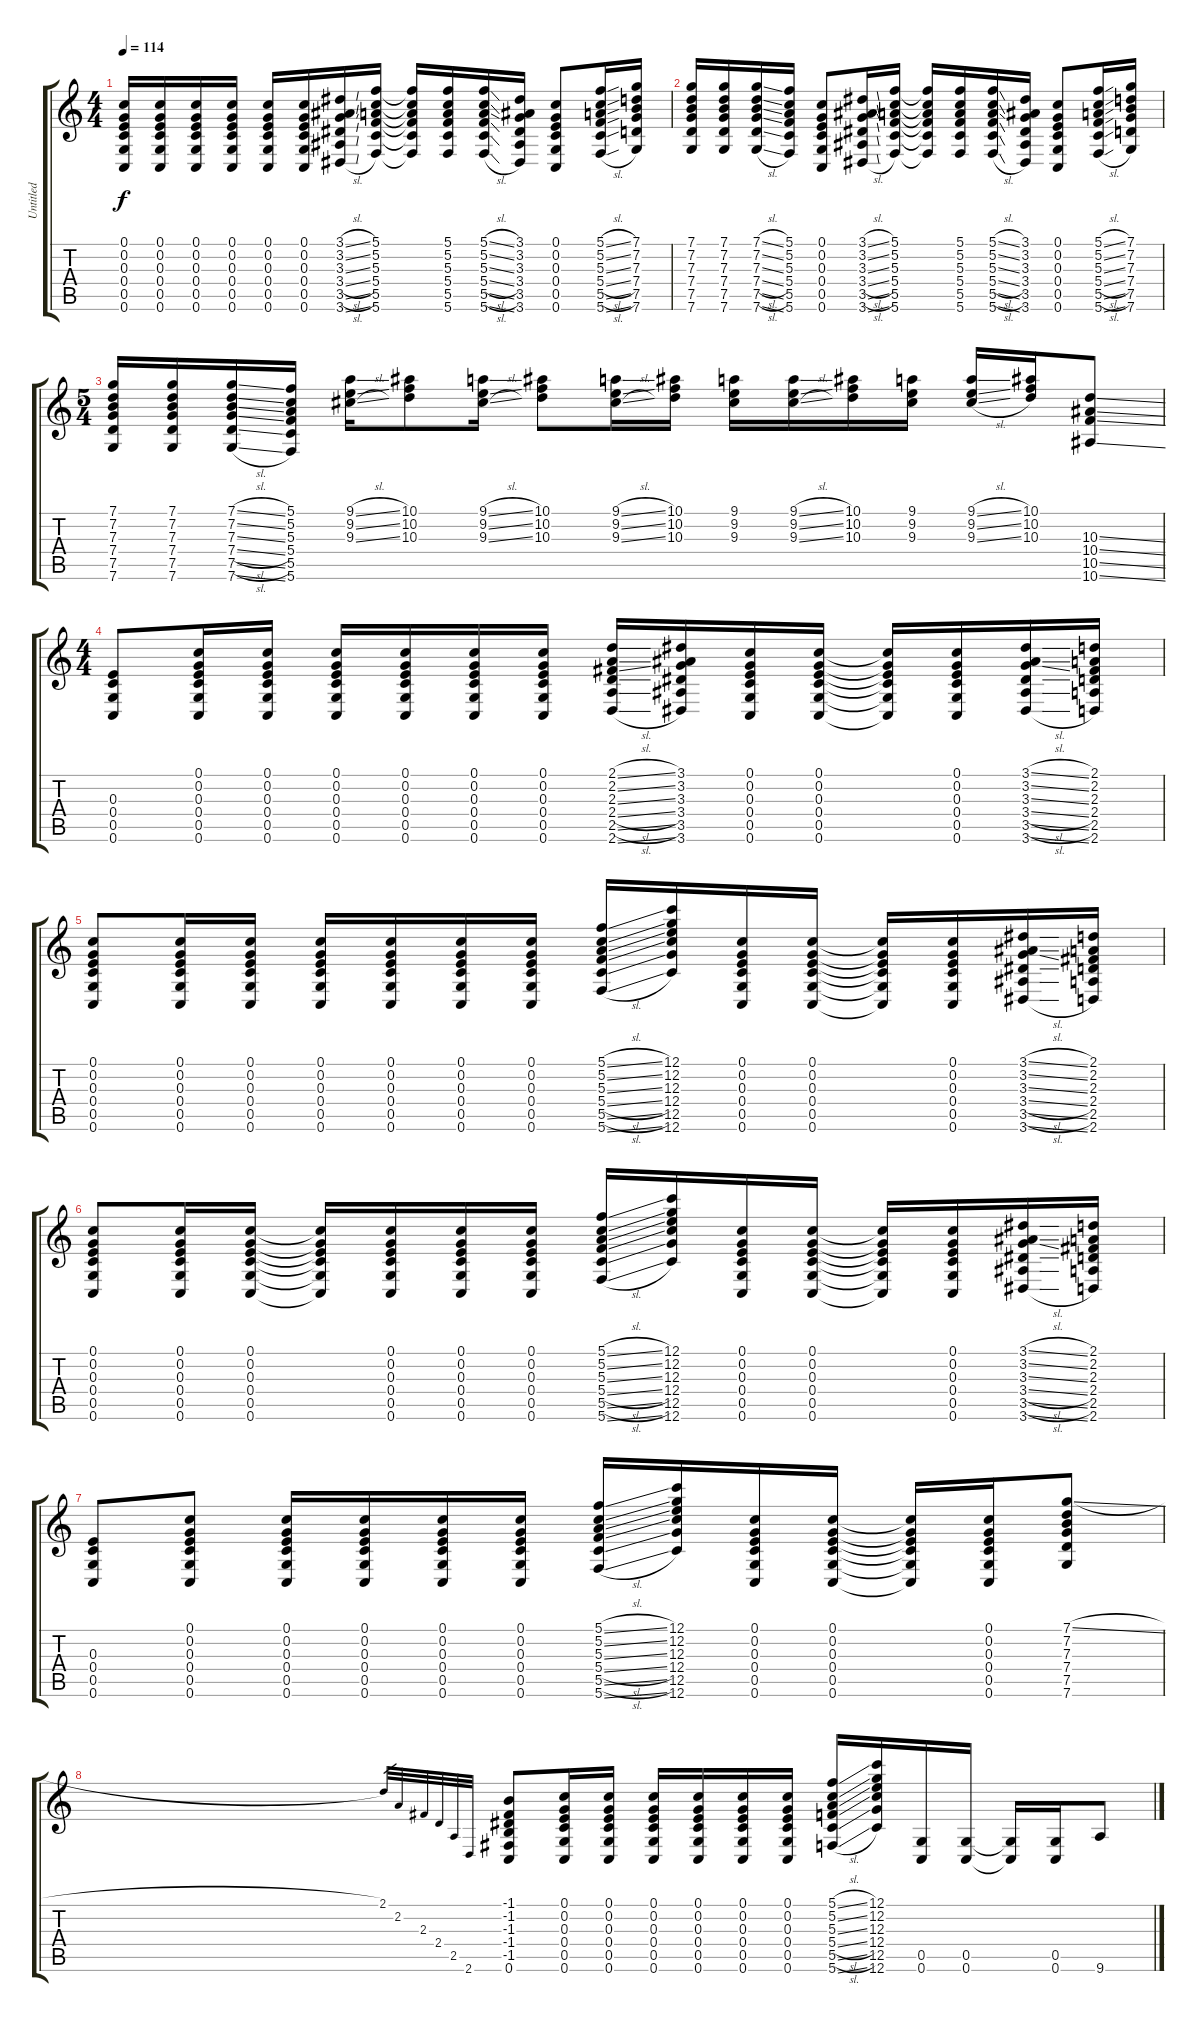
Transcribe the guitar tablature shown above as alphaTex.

\track ("Untitled" "Untitled") {instrument acousticguitarsteel}
\staff {score tabs}
\tuning (C4 G3 E3 C3 G2 C2) {hide}
\ts (4 4)
\tempo 114
\clef g2
\ks c
(0.1 0.2 0.3 0.4 0.5 0.6).16{dy f} (0.1 0.2 0.3 0.4 0.5 0.6).16 (0.1 0.2 0.3 0.4 0.5 0.6).16 (0.1 0.2 0.3 0.4 0.5 0.6).16 (0.1 0.2 0.3 0.4 0.5 0.6).16 (0.1 0.2 0.3 0.4 0.5 0.6).16 (3.1{sl} 3.2{sl} 3.3{sl} 3.4{sl} 3.5{sl} 3.6{sl}).16 (5.1 5.2 5.3 5.4 5.5 5.6).16 (5.1{t} 5.2{t} 5.3{t} 5.4{t} 5.5{t} 5.6{t}).16 (5.1 5.2 5.3 5.4 5.5 5.6).16 (5.1{sl} 5.2{sl} 5.3{sl} 5.4{sl} 5.5{sl} 5.6{sl}).16 (3.1 3.2 3.3 3.4 3.5 3.6).16 (0.1 0.2 0.3 0.4 0.5 0.6).8 (5.1{sl} 5.2{sl} 5.3{sl} 5.4{sl} 5.5{sl} 5.6{sl}).16 (7.1 7.2 7.3 7.4 7.5 7.6).16 |
(7.1 7.2 7.3 7.4 7.5 7.6).16 (7.1 7.2 7.3 7.4 7.5 7.6).16 (7.1{sl} 7.2{sl} 7.3{sl} 7.4{sl} 7.5{sl} 7.6{sl}).16 (5.1 5.2 5.3 5.4 5.5 5.6).16 (0.1 0.2 0.3 0.4 0.5 0.6).8 (3.1{sl} 3.2{sl} 3.3{sl} 3.4{sl} 3.5{sl} 3.6{sl}).16 (5.1 5.2 5.3 5.4 5.5 5.6).16 (5.1{t} 5.2{t} 5.3{t} 5.4{t} 5.5{t} 5.6{t}).16 (5.1 5.2 5.3 5.4 5.5 5.6).16 (5.1{sl} 5.2{sl} 5.3{sl} 5.4{sl} 5.5{sl} 5.6{sl}).16 (3.1 3.2 3.3 3.4 3.5 3.6).16 (0.1 0.2 0.3 0.4 0.5 0.6).8 (5.1{sl} 5.2{sl} 5.3{sl} 5.4{sl} 5.5{sl} 5.6{sl}).16 (7.1 7.2 7.3 7.4 7.5 7.6).16 |
\ts (5 4)
(7.1 7.2 7.3 7.4 7.5 7.6).16 (7.1 7.2 7.3 7.4 7.5 7.6).16 (7.1{sl} 7.2{sl} 7.3{sl} 7.4{sl} 7.5{sl} 7.6{sl}).16 (5.1 5.2 5.3 5.4 5.5 5.6).16 (9.1{sl} 9.2{sl} 9.3{sl}).16 (10.1 10.2 10.3).8 (9.1{sl} 9.2{sl} 9.3{sl}).16 (10.1 10.2 10.3).8 (9.1{sl} 9.2{sl} 9.3{sl}).16 (10.1 10.2 10.3).16 (9.1 9.2 9.3).16 (9.1{sl} 9.2{sl} 9.3{sl}).16 (10.1 10.2 10.3).16 (9.1 9.2 9.3).16 (9.1{sl} 9.2{sl} 9.3{sl}).16 (10.1 10.2 10.3).16 (10.3{ss} 10.4{ss} 10.5{ss} 10.6{ss}).8 |
\ts (4 4)
(0.3 0.4 0.5 0.6).8 (0.1 0.2 0.3 0.4 0.5 0.6).16 (0.1 0.2 0.3 0.4 0.5 0.6).16 (0.1 0.2 0.3 0.4 0.5 0.6).16 (0.1 0.2 0.3 0.4 0.5 0.6).16 (0.1 0.2 0.3 0.4 0.5 0.6).16 (0.1 0.2 0.3 0.4 0.5 0.6).16 (2.1{sl} 2.2{sl} 2.3{sl} 2.4{sl} 2.5{sl} 2.6{sl}).16 (3.1 3.2 3.3 3.4 3.5 3.6).16 (0.1 0.2 0.3 0.4 0.5 0.6).16 (0.1 0.2 0.3 0.4 0.5 0.6).16 (0.1{t} 0.2{t} 0.3{t} 0.4{t} 0.5{t} 0.6{t}).16 (0.1 0.2 0.3 0.4 0.5 0.6).16 (3.1{sl} 3.2{sl} 3.3{sl} 3.4{sl} 3.5{sl} 3.6{sl}).16 (2.1 2.2 2.3 2.4 2.5 2.6).16 |
(0.1 0.2 0.3 0.4 0.5 0.6).8 (0.1 0.2 0.3 0.4 0.5 0.6).16 (0.1 0.2 0.3 0.4 0.5 0.6).16 (0.1 0.2 0.3 0.4 0.5 0.6).16 (0.1 0.2 0.3 0.4 0.5 0.6).16 (0.1 0.2 0.3 0.4 0.5 0.6).16 (0.1 0.2 0.3 0.4 0.5 0.6).16 (5.1{sl} 5.2{sl} 5.3{sl} 5.4{sl} 5.5{sl} 5.6{sl}).16 (12.1 12.2 12.3 12.4 12.5 12.6).16 (0.1 0.2 0.3 0.4 0.5 0.6).16 (0.1 0.2 0.3 0.4 0.5 0.6).16 (0.1{t} 0.2{t} 0.3{t} 0.4{t} 0.5{t} 0.6{t}).16 (0.1 0.2 0.3 0.4 0.5 0.6).16 (3.1{sl} 3.2{sl} 3.3{sl} 3.4{sl} 3.5{sl} 3.6{sl}).16 (2.1 2.2 2.3 2.4 2.5 2.6).16 |
(0.1 0.2 0.3 0.4 0.5 0.6).8 (0.1 0.2 0.3 0.4 0.5 0.6).16 (0.1 0.2 0.3 0.4 0.5 0.6).16 (0.1{t} 0.2{t} 0.3{t} 0.4{t} 0.5{t} 0.6{t}).16 (0.1 0.2 0.3 0.4 0.5 0.6).16 (0.1 0.2 0.3 0.4 0.5 0.6).16 (0.1 0.2 0.3 0.4 0.5 0.6).16 (5.1{sl} 5.2{sl} 5.3{sl} 5.4{sl} 5.5{sl} 5.6{sl}).16 (12.1 12.2 12.3 12.4 12.5 12.6).16 (0.1 0.2 0.3 0.4 0.5 0.6).16 (0.1 0.2 0.3 0.4 0.5 0.6).16 (0.1{t} 0.2{t} 0.3{t} 0.4{t} 0.5{t} 0.6{t}).16 (0.1 0.2 0.3 0.4 0.5 0.6).16 (3.1{sl} 3.2{sl} 3.3{sl} 3.4{sl} 3.5{sl} 3.6{sl}).16 (2.1 2.2 2.3 2.4 2.5 2.6).16 |
(0.3 0.4 0.5 0.6).8 (0.1 0.2 0.3 0.4 0.5 0.6).8 (0.1 0.2 0.3 0.4 0.5 0.6).16 (0.1 0.2 0.3 0.4 0.5 0.6).16 (0.1 0.2 0.3 0.4 0.5 0.6).16 (0.1 0.2 0.3 0.4 0.5 0.6).16 (5.1{sl} 5.2{sl} 5.3{sl} 5.4{sl} 5.5{sl} 5.6{sl}).16 (12.1 12.2 12.3 12.4 12.5 12.6).16 (0.1 0.2 0.3 0.4 0.5 0.6).16 (0.1 0.2 0.3 0.4 0.5 0.6).16 (0.1{t} 0.2{t} 0.3{t} 0.4{t} 0.5{t} 0.6{t}).16 (0.1 0.2 0.3 0.4 0.5 0.6).16 (7.1{sl} 7.2 7.3 7.4 7.5 7.6).8 |
2.1.32{gr} 2.2.32{gr} 2.3.32{gr} 2.4.32{gr} 2.5.32{gr} 2.6.32{gr} (-1.1 -1.2 -1.3 -1.4 -1.5 0.6).8 (0.1 0.2 0.3 0.4 0.5 0.6).16 (0.1 0.2 0.3 0.4 0.5 0.6).16 (0.1 0.2 0.3 0.4 0.5 0.6).16 (0.1 0.2 0.3 0.4 0.5 0.6).16 (0.1 0.2 0.3 0.4 0.5 0.6).16 (0.1 0.2 0.3 0.4 0.5 0.6).16 (5.1{sl} 5.2{sl} 5.3{sl} 5.4{sl} 5.5{sl} 5.6{sl}).16 (12.1 12.2 12.3 12.4 12.5 12.6).16 (0.5 0.6).16 (0.5 0.6).16 (0.5{t} 0.6{t}).16 (0.5 0.6).16 9.6{sl}.8
